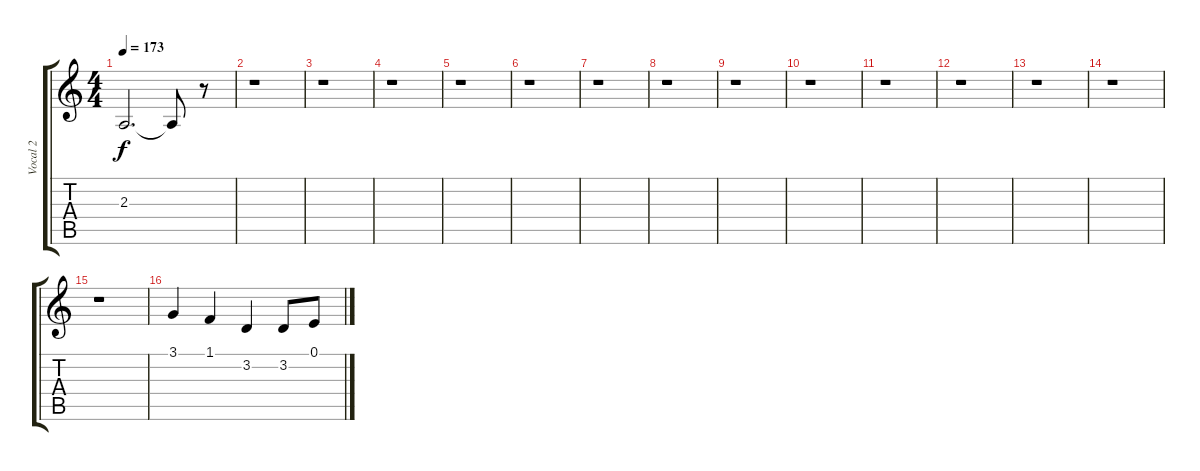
\track ("Vocal 2" "Vocal 2") {instrument voiceoohs}
\staff {score tabs}
\tuning (E4 B3 G3 D3 A2 E2) {hide}
\ts (4 4)
\tempo 173
\clef g2
\ks c
2.3{t}.2{d dy f} 2.3{t}.8 r.8 |
r.1 |
r.1 |
r.1 |
r.1 |
r.1 |
r.1 |
r.1 |
r.1 |
r.1 |
r.1 |
r.1 |
r.1 |
r.1 |
r.1 |
3.1.4 1.1.4 3.2.4 3.2.8 0.1.8
